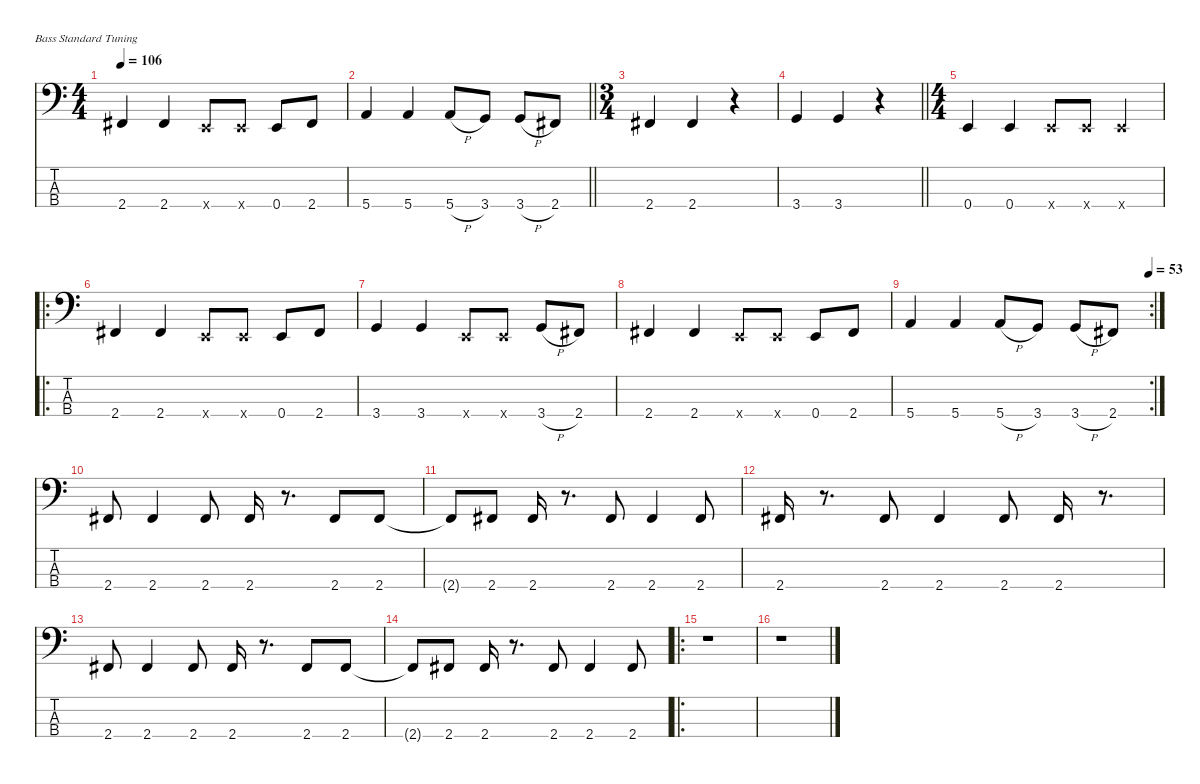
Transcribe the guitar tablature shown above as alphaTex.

\defaultSystemsLayout 4
\hideDynamics
\bracketExtendMode nobrackets
\singleTrackTrackNamePolicy hidden
\multiTrackTrackNamePolicy hidden
\otherSystemsTrackNameOrientation horizontal
\track ("Jason  Newsted" "el.bs.") {instrument electricbasspick}
\staff {score tabs}
\tuning (G2 D2 A1 E1)
\ts (4 4)
\tempo 106
\clef f4
\ks c
2.4{acc #}.4{dy f beam Up} 2.4{acc #}.4{beam Up} 0.4{x}.8{beam Up} 0.4{x}.8{beam Up} 0.4.8{beam Up} 2.4{acc #}.8{beam Up} |
\barLineRight lightlight
5.4.4{beam Up} 5.4.4{beam Up} 5.4{h}.8{beam Up} 3.4.8{beam Up} 3.4{h}.8{beam Up} 2.4{acc #}.8{beam Up} |
\ts (3 4)
\beaming (8 2 2 2)
2.4{acc #}.4{beam Up} 2.4{acc #}.4{beam Up} r.4{beam Up} |
\barLineRight lightlight
3.4.4{beam Up} 3.4.4{beam Up} r.4{beam Up} |
\ts (4 4)
\beaming (8 2 2 2 2)
0.4.4{beam Up} 0.4.4{beam Up} 0.4{x}.8{beam Up} 0.4{x}.8{beam Up} 0.4{x}.4{beam Up} |
\ro
2.4{acc #}.4{beam Up} 2.4{acc #}.4{beam Up} 0.4{x}.8{beam Up} 0.4{x}.8{beam Up} 0.4.8{beam Up} 2.4{acc #}.8{beam Up} |
3.4.4{beam Up} 3.4.4{beam Up} 0.4{x}.8{beam Up} 0.4{x}.8{beam Up} 3.4{h}.8{beam Up} 2.4{acc #}.8{beam Up} |
2.4{acc #}.4{beam Up} 2.4{acc #}.4{beam Up} 0.4{x}.8{beam Up} 0.4{x}.8{beam Up} 0.4.8{beam Up} 2.4{acc #}.8{beam Up} |
\rc 2
\tempo (53 1)
5.4.4{beam Up} 5.4.4{beam Up} 5.4{h}.8{beam Up} 3.4.8{beam Up} 3.4{h}.8{beam Up} 2.4{acc #}.8{beam Up} |
\tempo (53 hide)
2.4{acc #}.8{beam Up} 2.4{acc #}.4{beam Up} 2.4{acc #}.8{beam Up} 2.4{acc #}.16{beam Up} r.8{d beam Up} 2.4{acc #}.8{beam Up} 2.4{acc #}.8{beam Up} |
2.4{t acc #}.8{beam Up} 2.4{acc #}.8{beam Up} 2.4{acc #}.16{beam Up} r.8{d beam Up} 2.4{acc #}.8{beam Up} 2.4{acc #}.4{beam Up} 2.4{acc #}.8{beam Up} |
2.4{acc #}.16{beam Up} r.8{d beam Up} 2.4{acc #}.8{beam Up} 2.4{acc #}.4{beam Up} 2.4{acc #}.8{beam Up} 2.4{acc #}.16{beam Up} r.8{d beam Up} |
2.4{acc #}.8{beam Up} 2.4{acc #}.4{beam Up} 2.4{acc #}.8{beam Up} 2.4{acc #}.16{beam Up} r.8{d beam Up} 2.4{acc #}.8{beam Up} 2.4{acc #}.8{beam Up} |
2.4{t acc #}.8{beam Up} 2.4{acc #}.8{beam Up} 2.4{acc #}.16{beam Up} r.8{d beam Up} 2.4{acc #}.8{beam Up} 2.4{acc #}.4{beam Up} 2.4{acc #}.8{beam Up} |
\ro
r.1{beam Down} |
r.1{beam Down}
